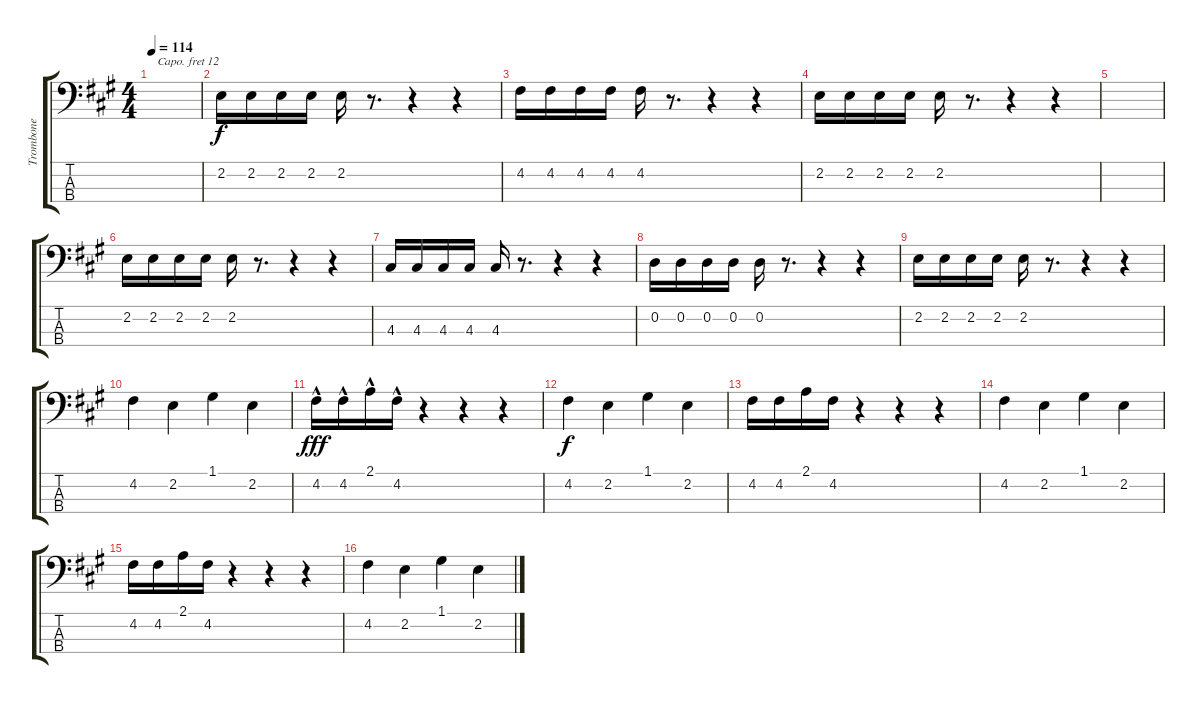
\track ("Trombone" "Trombone") {instrument trombone}
\staff {score tabs}
\capo 12
\tuning (G2 D2 A1 E1) {hide}
\ts (4 4)
\tempo 114
\clef f4
\ks a
|
2.2.16 2.2.16 2.2.16 2.2.16 2.2.16 r.8{d} r.4 r.4 |
4.2.16 4.2.16 4.2.16 4.2.16 4.2.16 r.8{d} r.4 r.4 |
2.2.16 2.2.16 2.2.16 2.2.16 2.2.16 r.8{d} r.4 r.4 |
|
2.2.16 2.2.16 2.2.16 2.2.16 2.2.16 r.8{d} r.4 r.4 |
4.3.16 4.3.16 4.3.16 4.3.16 4.3.16 r.8{d} r.4 r.4 |
0.2.16 0.2.16 0.2.16 0.2.16 0.2.16 r.8{d} r.4 r.4 |
2.2.16 2.2.16 2.2.16 2.2.16 2.2.16 r.8{d} r.4 r.4 |
4.2.4 2.2.4 1.1.4 2.2.4 |
4.2{hac}.16{dy fff} 4.2{hac}.16 2.1{hac}.16 4.2{hac}.16 r.4 r.4 r.4 |
4.2.4{dy f} 2.2.4 1.1.4 2.2.4 |
4.2.16 4.2.16 2.1.16 4.2.16 r.4 r.4 r.4 |
4.2.4 2.2.4 1.1.4 2.2.4 |
4.2.16 4.2.16 2.1.16 4.2.16 r.4 r.4 r.4 |
4.2.4 2.2.4 1.1.4 2.2.4
